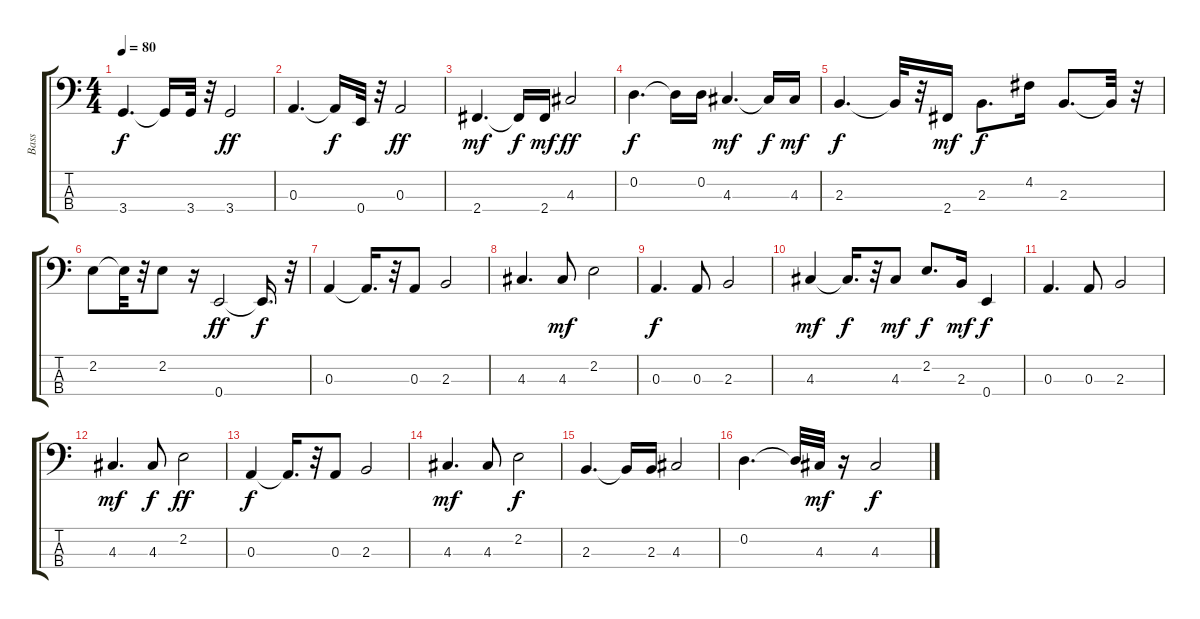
\track ("Bass" "Bass") {instrument fretlessbass}
\staff {score tabs}
\tuning (G2 D2 A1 E1) {hide}
\ts (4 4)
\tempo 80
\clef f4
\ks c
3.4.4{d dy f} 3.4{t}.16 3.4.32 r.32 3.4.2{dy ff} |
0.3.4{d} 0.3{t}.16{dy f} 0.4.32 r.32 0.3.2{dy ff} |
2.4.4{d dy mf} 2.4{t}.16{dy f} 2.4.16{dy mf} 4.3.2{dy ff} |
0.2.4{d dy f} 0.2{t}.16 0.2.16 4.3.4{d dy mf} 4.3{t}.16{dy f} 4.3.16{dy mf} |
2.3.4{d dy f} 2.3{t}.32 r.32 2.4.16{dy mf} 2.3.8{d dy f} 4.2.16 2.3.8{d} 2.3{t}.32 r.32 |
2.2.8 2.2{t}.32 r.32 2.2.8 r.16 0.4.2{dy ff} 0.4{t}.16{d dy f} r.32 |
0.3.4 0.3{t}.16{d} r.32 0.3.8 2.3.2 |
4.3.4{d} 4.3.8{dy mf} 2.2.2 |
0.3.4{d dy f} 0.3.8 2.3.2 |
4.3.4{dy mf} 4.3{t}.16{d dy f} r.32 4.3.8{dy mf} 2.2.8{d dy f} 2.3.16{dy mf} 0.4.4{dy f} |
0.3.4{d} 0.3.8 2.3.2 |
4.3.4{d dy mf} 4.3.8{dy f} 2.2.2{dy ff} |
0.3.4{dy f} 0.3{t}.16{d} r.32 0.3.8 2.3.2 |
4.3.4{d dy mf} 4.3.8 2.2.2{dy f} |
2.3.4{d} 2.3{t}.16 2.3.16 4.3.2 |
0.2.4{d} 0.2{t}.32 4.3.32{dy mf} r.16 4.3.2{dy f}
